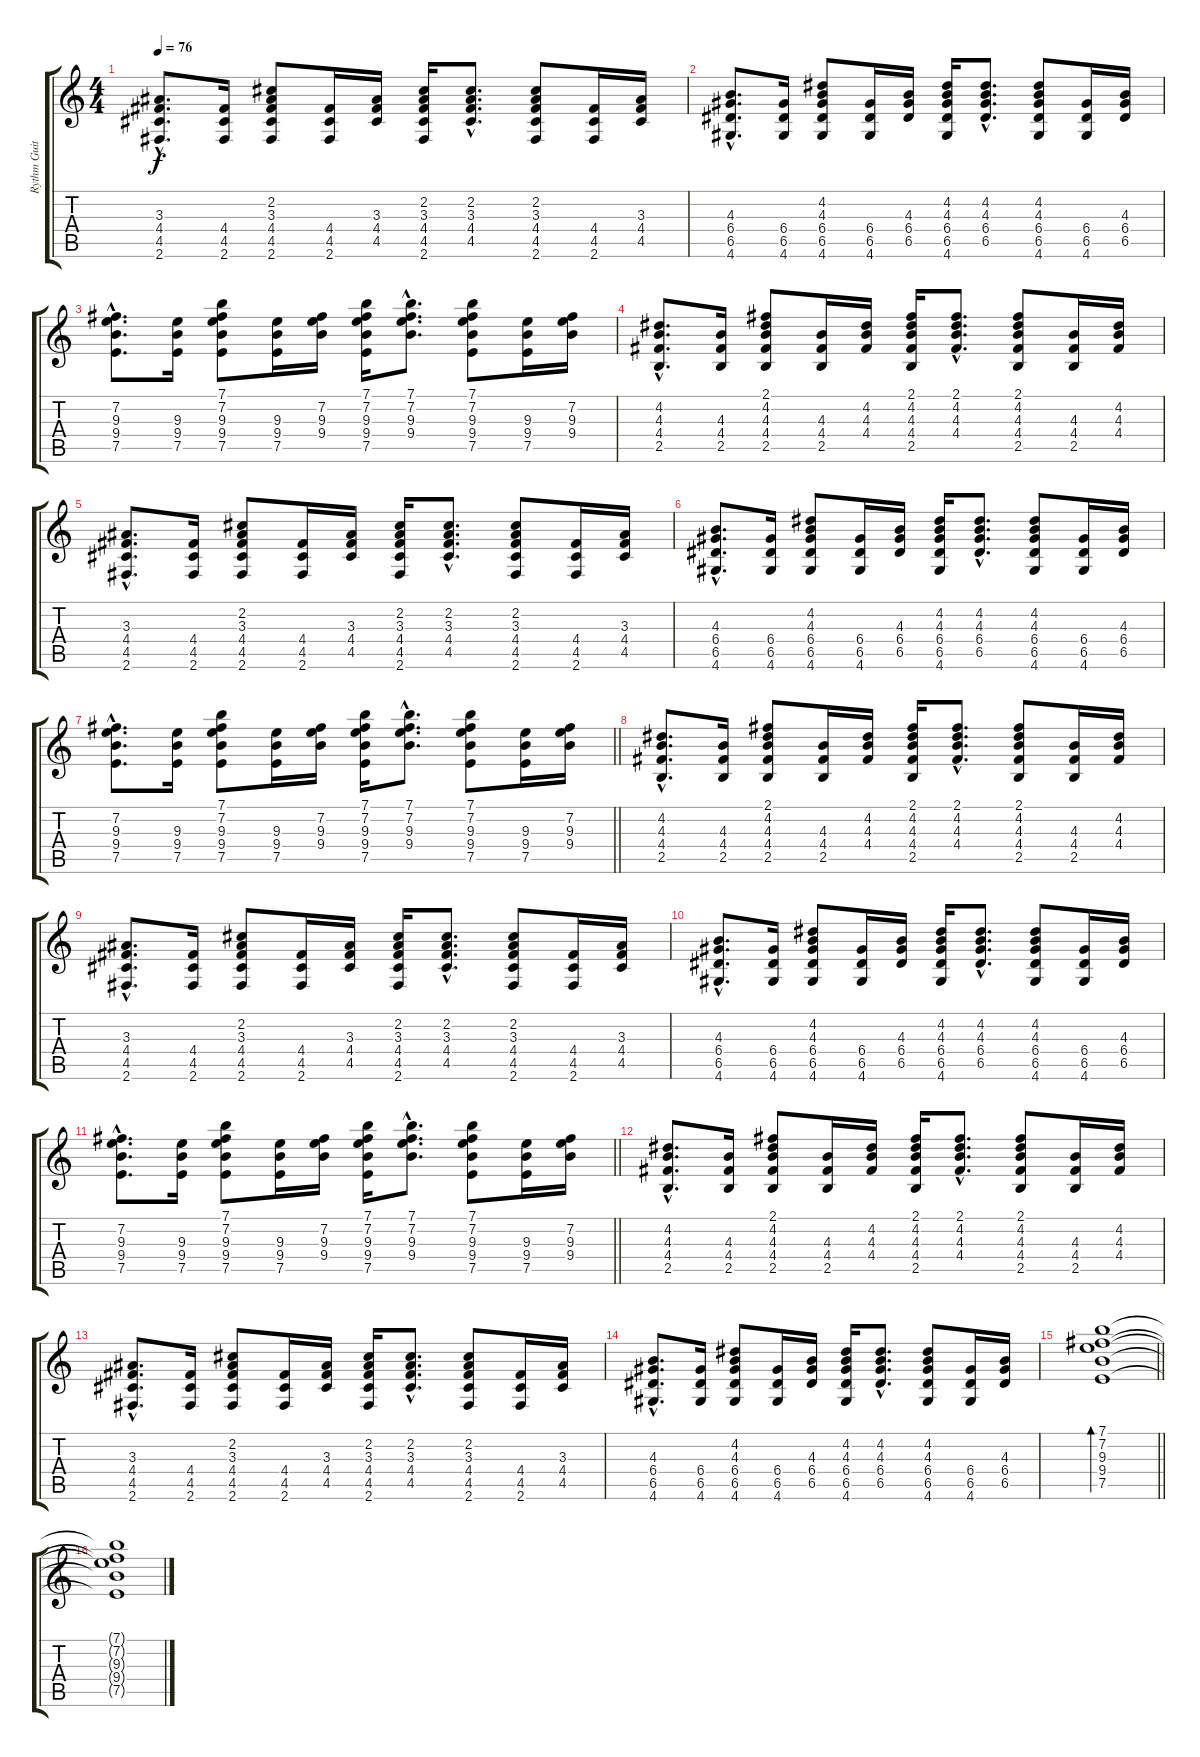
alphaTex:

\track ("Rythm Guitar 1" "Rythm Guit") {instrument acousticguitarsteel}
\staff {score tabs}
\tuning (E4 B3 G3 D3 A2 E2) {hide}
\ts (4 4)
\tempo 76
\clef g2
\ks c
(3.3{hac} 4.4{hac} 4.5{hac} 2.6{hac}).8{d dy f} (4.4 4.5 2.6).16 (2.2 3.3 4.4 4.5 2.6).8 (4.4 4.5 2.6).16 (3.3 4.4 4.5).16 (2.2 3.3 4.4 4.5 2.6).16 (2.2{hac} 3.3{hac} 4.4{hac} 4.5{hac}).8{d} (2.2 3.3 4.4 4.5 2.6).8 (4.4 4.5 2.6).16 (3.3 4.4 4.5).16 |
(4.3{hac} 6.4{hac} 6.5{hac} 4.6{hac}).8{d} (6.4 6.5 4.6).16 (4.2 4.3 6.4 6.5 4.6).8 (6.4 6.5 4.6).16 (4.3 6.4 6.5).16 (4.2 4.3 6.4 6.5 4.6).16 (4.2{hac} 4.3{hac} 6.4{hac} 6.5{hac}).8{d} (4.2 4.3 6.4 6.5 4.6).8 (6.4 6.5 4.6).16 (4.3 6.4 6.5).16 |
(7.2{hac} 9.3{hac} 9.4{hac} 7.5{hac}).8{d} (9.3 9.4 7.5).16 (7.1 7.2 9.3 9.4 7.5).8 (9.3 9.4 7.5).16 (7.2 9.3 9.4).16 (7.1 7.2 9.3 9.4 7.5).16 (7.1{hac} 7.2{hac} 9.3{hac} 9.4{hac}).8{d} (7.1 7.2 9.3 9.4 7.5).8 (9.3 9.4 7.5).16 (7.2 9.3 9.4).16 |
(4.2{hac} 4.3{hac} 4.4{hac} 2.5{hac}).8{d} (4.3 4.4 2.5).16 (2.1 4.2 4.3 4.4 2.5).8 (4.3 4.4 2.5).16 (4.2 4.3 4.4).16 (2.1 4.2 4.3 4.4 2.5).16 (2.1{hac} 4.2{hac} 4.3{hac} 4.4{hac}).8{d} (2.1 4.2 4.3 4.4 2.5).8 (4.3 4.4 2.5).16 (4.2 4.3 4.4).16 |
(3.3{hac} 4.4{hac} 4.5{hac} 2.6{hac}).8{d} (4.4 4.5 2.6).16 (2.2 3.3 4.4 4.5 2.6).8 (4.4 4.5 2.6).16 (3.3 4.4 4.5).16 (2.2 3.3 4.4 4.5 2.6).16 (2.2{hac} 3.3{hac} 4.4{hac} 4.5{hac}).8{d} (2.2 3.3 4.4 4.5 2.6).8 (4.4 4.5 2.6).16 (3.3 4.4 4.5).16 |
(4.3{hac} 6.4{hac} 6.5{hac} 4.6{hac}).8{d} (6.4 6.5 4.6).16 (4.2 4.3 6.4 6.5 4.6).8 (6.4 6.5 4.6).16 (4.3 6.4 6.5).16 (4.2 4.3 6.4 6.5 4.6).16 (4.2{hac} 4.3{hac} 6.4{hac} 6.5{hac}).8{d} (4.2 4.3 6.4 6.5 4.6).8 (6.4 6.5 4.6).16 (4.3 6.4 6.5).16 |
\barLineRight lightlight
(7.2{hac} 9.3{hac} 9.4{hac} 7.5{hac}).8{d} (9.3 9.4 7.5).16 (7.1 7.2 9.3 9.4 7.5).8 (9.3 9.4 7.5).16 (7.2 9.3 9.4).16 (7.1 7.2 9.3 9.4 7.5).16 (7.1{hac} 7.2{hac} 9.3{hac} 9.4{hac}).8{d} (7.1 7.2 9.3 9.4 7.5).8 (9.3 9.4 7.5).16 (7.2 9.3 9.4).16 |
(4.2{hac} 4.3{hac} 4.4{hac} 2.5{hac}).8{d} (4.3 4.4 2.5).16 (2.1 4.2 4.3 4.4 2.5).8 (4.3 4.4 2.5).16 (4.2 4.3 4.4).16 (2.1 4.2 4.3 4.4 2.5).16 (2.1{hac} 4.2{hac} 4.3{hac} 4.4{hac}).8{d} (2.1 4.2 4.3 4.4 2.5).8 (4.3 4.4 2.5).16 (4.2 4.3 4.4).16 |
(3.3{hac} 4.4{hac} 4.5{hac} 2.6{hac}).8{d} (4.4 4.5 2.6).16 (2.2 3.3 4.4 4.5 2.6).8 (4.4 4.5 2.6).16 (3.3 4.4 4.5).16 (2.2 3.3 4.4 4.5 2.6).16 (2.2{hac} 3.3{hac} 4.4{hac} 4.5{hac}).8{d} (2.2 3.3 4.4 4.5 2.6).8 (4.4 4.5 2.6).16 (3.3 4.4 4.5).16 |
(4.3{hac} 6.4{hac} 6.5{hac} 4.6{hac}).8{d} (6.4 6.5 4.6).16 (4.2 4.3 6.4 6.5 4.6).8 (6.4 6.5 4.6).16 (4.3 6.4 6.5).16 (4.2 4.3 6.4 6.5 4.6).16 (4.2{hac} 4.3{hac} 6.4{hac} 6.5{hac}).8{d} (4.2 4.3 6.4 6.5 4.6).8 (6.4 6.5 4.6).16 (4.3 6.4 6.5).16 |
\barLineRight lightlight
(7.2{hac} 9.3{hac} 9.4{hac} 7.5{hac}).8{d} (9.3 9.4 7.5).16 (7.1 7.2 9.3 9.4 7.5).8 (9.3 9.4 7.5).16 (7.2 9.3 9.4).16 (7.1 7.2 9.3 9.4 7.5).16 (7.1{hac} 7.2{hac} 9.3{hac} 9.4{hac}).8{d} (7.1 7.2 9.3 9.4 7.5).8 (9.3 9.4 7.5).16 (7.2 9.3 9.4).16 |
(4.2{hac} 4.3{hac} 4.4{hac} 2.5{hac}).8{d} (4.3 4.4 2.5).16 (2.1 4.2 4.3 4.4 2.5).8 (4.3 4.4 2.5).16 (4.2 4.3 4.4).16 (2.1 4.2 4.3 4.4 2.5).16 (2.1{hac} 4.2{hac} 4.3{hac} 4.4{hac}).8{d} (2.1 4.2 4.3 4.4 2.5).8 (4.3 4.4 2.5).16 (4.2 4.3 4.4).16 |
(3.3{hac} 4.4{hac} 4.5{hac} 2.6{hac}).8{d} (4.4 4.5 2.6).16 (2.2 3.3 4.4 4.5 2.6).8 (4.4 4.5 2.6).16 (3.3 4.4 4.5).16 (2.2 3.3 4.4 4.5 2.6).16 (2.2{hac} 3.3{hac} 4.4{hac} 4.5{hac}).8{d} (2.2 3.3 4.4 4.5 2.6).8 (4.4 4.5 2.6).16 (3.3 4.4 4.5).16 |
(4.3{hac} 6.4{hac} 6.5{hac} 4.6{hac}).8{d} (6.4 6.5 4.6).16 (4.2 4.3 6.4 6.5 4.6).8 (6.4 6.5 4.6).16 (4.3 6.4 6.5).16 (4.2 4.3 6.4 6.5 4.6).16 (4.2{hac} 4.3{hac} 6.4{hac} 6.5{hac}).8{d} (4.2 4.3 6.4 6.5 4.6).8 (6.4 6.5 4.6).16 (4.3 6.4 6.5).16 |
\barLineRight lightlight
(7.1 7.2 9.3 9.4 7.5).1{bd 120 volume 0} |
(7.1{t} 7.2{t} 9.3{t} 9.4{t} 7.5{t}).1
